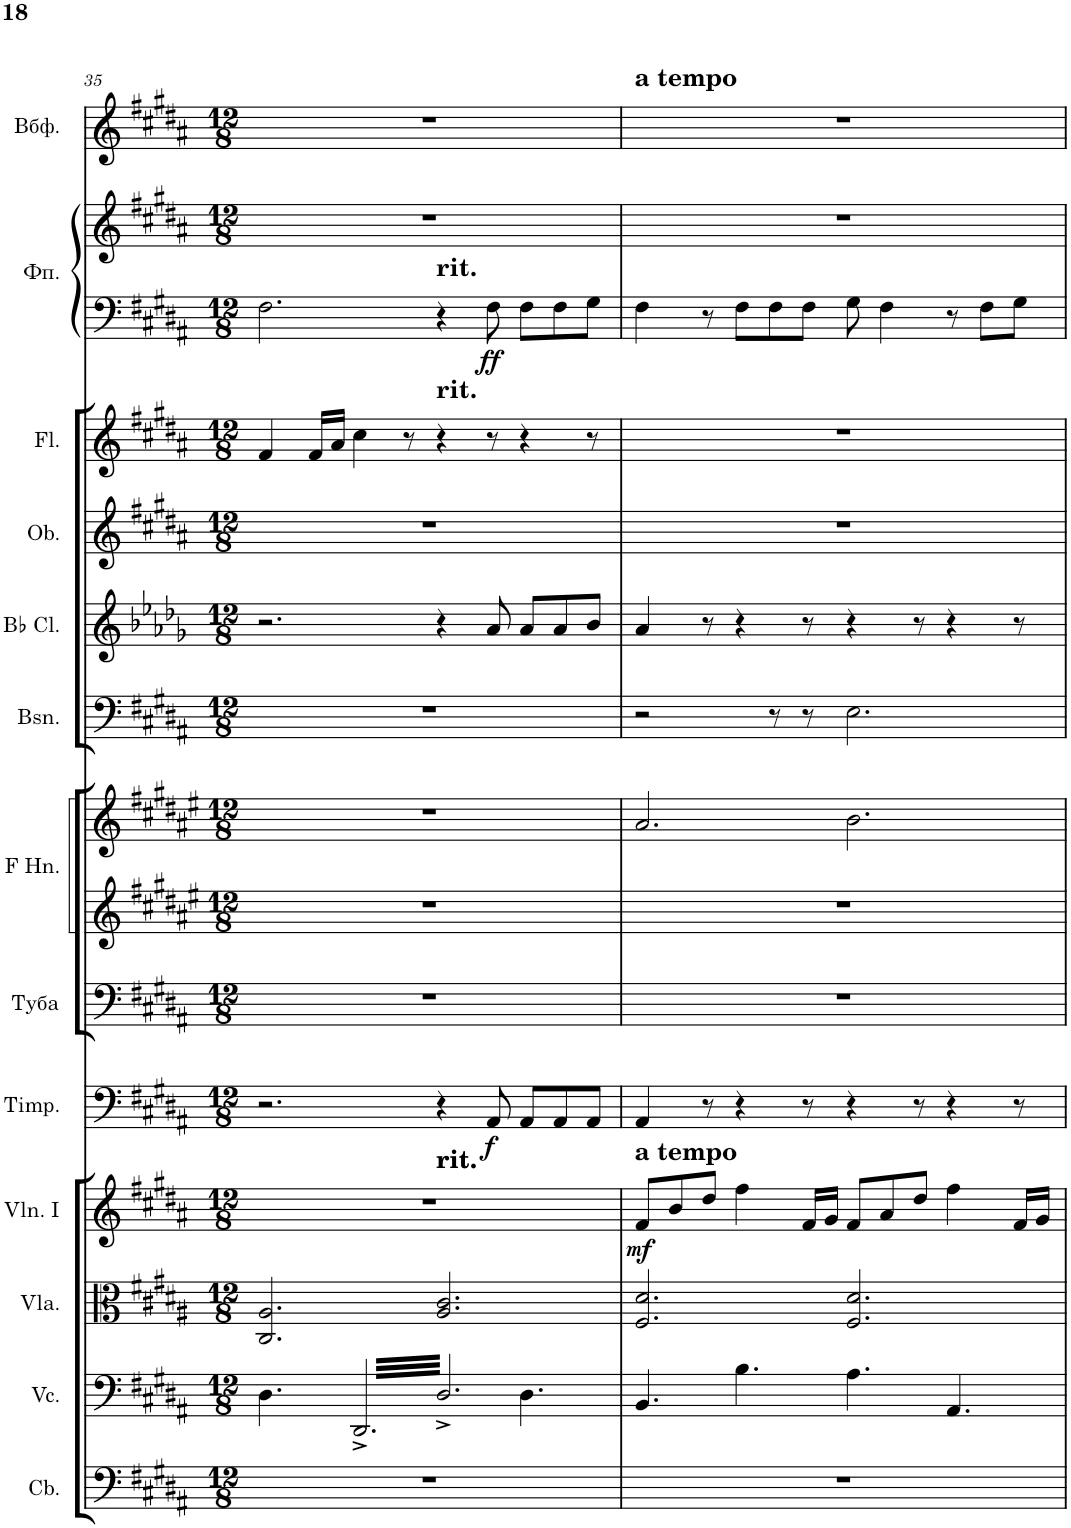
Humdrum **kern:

**kern	**kern	**kern	**kern	**dynam	**kern	**dynam	**kern	**kern	**kern	**kern	**kern	**kern	**kern	**kern	**kern	**dynam	**kern
*part13	*part12	*part11	*part10	*part10	*part9	*part9	*part8	*part7	*part7	*part6	*part5	*part4	*part3	*part2	*part2	*part2	*part1
*staff15	*staff14	*staff13	*staff12	*staff12	*staff11	*staff11	*staff10	*staff9	*staff8	*staff7	*staff6	*staff5	*staff4	*staff3	*staff2	*staff2/3	*staff1
*I"Contrabasses	*I"Violoncellos	*I"Violas	*I"Violins I	*	*I"Timpani	*	*I"Туба	*I"Horns in F	*	*I"Bassoons	*I"Clarinets in Bb	*I"Oboes	*I"Flutes	*I"Фортепиано	*	*	*I"Вибрафон
*I'Cb.	*I'Vc.	*I'Vla.	*I'Vln. I	*	*I'Timp.	*	*	*	*	*I'Bsn.	*	*I'Ob.	*I'Fl.	*	*	*	*
!!LO:PB:g=z
*clefF4	*clefF4	*clefC3	*clefG2	*	*clefF4	*	*clefF4	*clefG2	*clefG2	*clefF4	*clefG2	*clefG2	*clefG2	*clefF4	*clefG2	*	*clefG2
*Trd7c12	*	*	*	*	*	*	*	*Trd4c7	*Trd4c7	*	*Trd1c2	*	*	*	*	*	*
*k[f#c#g#d#a#]	*k[f#c#g#d#a#]	*k[f#c#g#d#a#]	*k[f#c#g#d#a#]	*	*k[f#c#g#d#a#]	*	*k[f#c#g#d#a#]	*k[f#c#g#d#a#e#]	*k[f#c#g#d#a#e#]	*k[f#c#g#d#a#]	*k[b-e-a-d-g-]	*k[f#c#g#d#a#]	*k[f#c#g#d#a#]	*k[f#c#g#d#a#]	*k[f#c#g#d#a#]	*	*k[f#c#g#d#a#]
*M12/8	*M12/8	*M12/8	*M12/8	*	*M12/8	*	*M12/8	*M12/8	*M12/8	*M12/8	*M12/8	*M12/8	*M12/8	*M12/8	*M12/8	*	*M12/8
=35	=35	=35	=35	=35	=35	=35	=35	=35	=35	=35	=35	=35	=35	=35	=35	=35	=35
*	*	*	*^	*	*	*	*	*	*	*	*	*	*	*	*	*	*
1.r	4.D#\	2.C#/ 2.A#/	1.r	2.ryy	.	2.r	.	1.r	1.r	1.r	1.r	2.r	1.r	4f#/	2.F#\	1.r	.	1.r
.	.	.	.	.	.	.	.	.	.	.	.	.	.	16f#/LL	.	.	.	.
.	.	.	.	.	.	.	.	.	.	.	.	.	.	16a#/JJ	.	.	.	.
.	6..DD#@@64@@^/	.	.	.	.	.	.	.	.	.	.	.	.	4cc#\	.	.	.	.
.	.	.	.	.	.	.	.	.	.	.	.	.	.	8r	.	.	.	.
!	!	!	!	!	!	!	!	!	!	!	!	!	!	!	!LO:TX:a:t=rit.	!	!	!
!	!	!	!	!	!	!	!	!	!	!	!	!	!	!LO:TX:a:t=rit.	!	!	!	!
!	!	!	!	!LO:TX:a:t=rit.	!	!	!	!	!	!	!	!	!	!	!	!	!	!
!	!	!	!	!LO:TX:a:t=rit.	!	!	!	!	!	!	!	!	!	!	!	!	!	!
.	[8D#@@32@@^/	2.A#/ 2.c#/	.	2.ryy	.	4r	.	.	.	.	.	4r	.	4r	4r	.	.	.
.	4D#@@32@@/]	.	.	.	.	.	.	.	.	.	.	.	.	.	.	.	.	.
!	!	!	!	!	!	!	!LO:DY:b	!	!	!	!	!	!	!	!	!	!LO:DY:b=2	!
.	.	.	.	.	.	8AA#/	f	.	.	.	.	8a-/	.	8r	8F#\	.	ff	.
.	4.D#\	.	.	.	.	8AA#/L	.	.	.	.	.	8a-/L	.	4r	8F#\L	.	.	.
.	.	.	.	.	.	8AA#/	.	.	.	.	.	8a-/	.	.	8F#\	.	.	.
.	.	.	.	.	.	8AA#/J	.	.	.	.	.	8b-/J	.	8r	8G#\J	.	.	.
=36	=36	=36	=36	=36	=36	=36	=36	=36	=36	=36	=36	=36	=36	=36	=36	=36	=36	=36
!	!	!	!	!	!	!	!	!	!	!	!	!	!	!	!	!	!	!LO:TX:a:B:t=a tempo
!	!	!	!LO:TX:a:B:t=a tempo	!	!	!	!	!	!	!	!	!	!	!	!	!	!	!
!	!	!	!	!	!LO:DY:b	!	!	!	!	!	!	!	!	!	!	!	!	!
*	*	*	*v	*v	*	*	*	*	*	*	*	*	*	*	*	*	*	*
1.r	4.BB/	2.F#/ 2.d#/	8f#/L	mf	4AA#/	.	1.r	1.r	2.a#/	2r	4a-/	1.r	1.r	4F#\	1.r	.	1.r
.	.	.	8b/	.	.	.	.	.	.	.	.	.	.	.	.	.	.
.	.	.	8dd#/J	.	8r	.	.	.	.	.	8r	.	.	8r	.	.	.
.	4.B\	.	4ff#\	.	4r	.	.	.	.	.	4r	.	.	8F#\L	.	.	.
.	.	.	.	.	.	.	.	.	.	8r	.	.	.	8F#\	.	.	.
.	.	.	16f#/LL	.	8r	.	.	.	.	8r	8r	.	.	8F#\J	.	.	.
.	.	.	16g#/JJ	.	.	.	.	.	.	.	.	.	.	.	.	.	.
.	4.A#\	2.F#/ 2.d#/	8f#/L	.	4r	.	.	.	2.b\	2.E\	4r	.	.	8G#\	.	.	.
.	.	.	8a#/	.	.	.	.	.	.	.	.	.	.	4F#\	.	.	.
.	.	.	8dd#/J	.	8r	.	.	.	.	.	8r	.	.	.	.	.	.
.	4.AA#/	.	4ff#\	.	4r	.	.	.	.	.	4r	.	.	8r	.	.	.
.	.	.	.	.	.	.	.	.	.	.	.	.	.	8F#\L	.	.	.
.	.	.	16f#/LL	.	8r	.	.	.	.	.	8r	.	.	8G#\J	.	.	.
.	.	.	16g#/JJ	.	.	.	.	.	.	.	.	.	.	.	.	.	.
=	=	=	=	=	=	=	=	=	=	=	=	=	=	=	=	=	=
*-	*-	*-	*-	*-	*-	*-	*-	*-	*-	*-	*-	*-	*-	*-	*-	*-	*-
